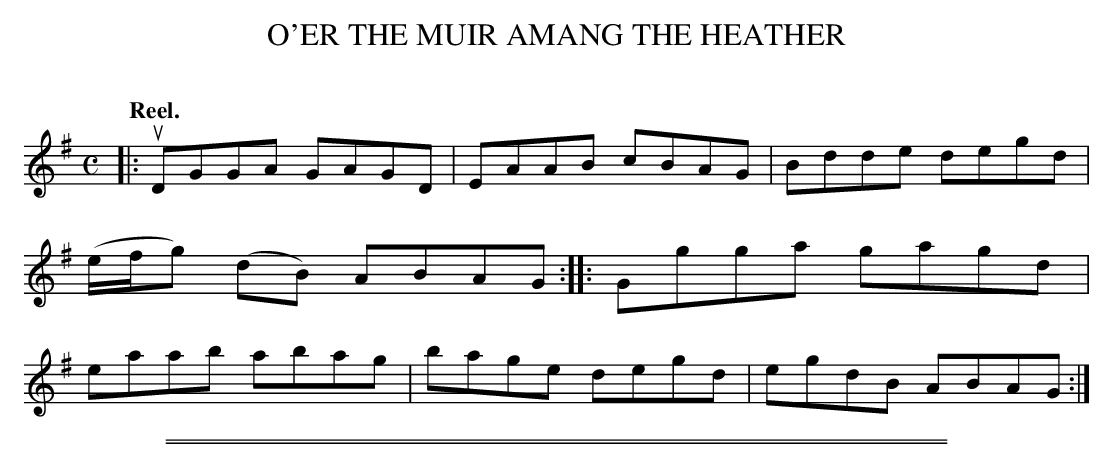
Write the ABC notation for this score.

X:1
T: O'ER THE MUIR AMANG THE HEATHER
C:
Q: "Reel."
M: C
L: 1/8
K: G
|:\
uDGGA GAGD | EAAB cBAG |\
Bdde degd | (e/f/g) (dB) ABAG ::\
Ggga gagd | eaab abag |\
bage degd | egdB ABAG :|
